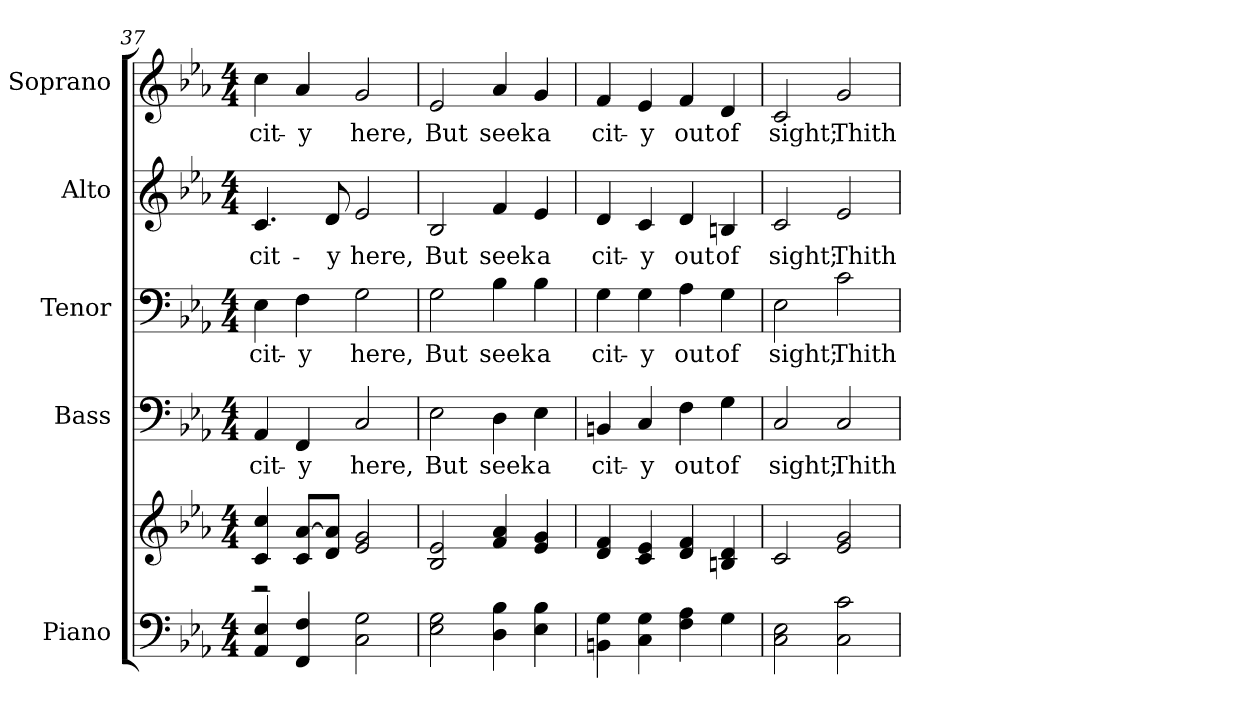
**kern	**kern	**kern	**text	**kern	**text	**kern	**text	**kern	**text
*part5	*part5	*part4	*part4	*part3	*part3	*part2	*part2	*part1	*part1
*staff6	*staff5	*staff4	*staff4	*staff3	*staff3	*staff2	*staff2	*staff1	*staff1
*I"Piano	*	*I"Bass	*	*I"Tenor	*	*I"Alto	*	*I"Soprano	*
*I'Pno.	*	*I'B.	*	*I'T.	*	*I'A.	*	*I'S.	*
!!LO:PB:g=z
*clefF4	*clefG2	*clefF4	*	*clefF4	*	*clefG2	*	*clefG2	*
*k[b-e-a-]	*k[b-e-a-]	*k[b-e-a-]	*	*k[b-e-a-]	*	*k[b-e-a-]	*	*k[b-e-a-]	*
*E-:	*E-:	*E-:	*	*E-:	*	*E-:	*	*E-:	*
*M4/4	*M4/4	*M4/4	*	*M4/4	*	*M4/4	*	*M4/4	*
=37	=37	=37	=37	=37	=37	=37	=37	=37	=37
*	*^	*	*	*	*	*	*	*	*
!	!	!	!	!LO:LY:b:color=#000000	!	!	!	!	!	!
!	!	!	!	!	!	!LO:LY:b:color=#000000	!	!	!	!
!	!	!	!	!	!	!	!	!LO:LY:b:color=#000000	!	!
!	!	!	!	!	!	!	!	!	!	!LO:LY:b:color=#000000
4AA-i/ 4E-i	4ci/ 4cci	2r	4AA-i/	cit-	4E-i\	cit-	4.ci/	cit-	4cci\	cit-
!	!	!	!	!LO:LY:b:color=#000000	!	!	!	!	!	!
!	!	!	!	!	!	!LO:LY:b:color=#000000	!	!	!	!
!	!	!	!	!	!	!	!	!	!	!LO:LY:b:color=#000000
4FFi/ 4Fi	8ci/ [>8a-iL	.	4FFi/	-y	4Fi\	-y	.	.	4a-i/	-y
!	!	!	!	!	!	!	!	!LO:LY:b:color=#000000	!	!
.	8di/ 8a-i]J	.	.	.	.	.	8di/	-y	.	.
!	!	!	!	!LO:LY:b:color=#000000	!	!	!	!	!	!
!	!	!	!	!	!	!LO:LY:b:color=#000000	!	!	!	!
!	!	!	!	!	!	!	!	!LO:LY:b:color=#000000	!	!
!	!	!	!	!	!	!	!	!	!	!LO:LY:b:color=#000000
2Ci\ 2Gi	2e-i/ 2gi	2ryy	2Ci/	here,	2Gi\	here,	2e-i/	here,	2gi/	here,
*	*v	*v	*	*	*	*	*	*	*	*
=38	=38	=38	=38	=38	=38	=38	=38	=38	=38
*	*^	*	*	*	*	*	*	*	*
!	!	!	!	!LO:LY:b:color=#000000	!	!	!	!	!	!
*	*v	*v	*	*	*	*	*	*	*	*
*	*^	*	*	*	*	*	*	*	*
!	!	!	!	!	!	!LO:LY:b:color=#000000	!	!	!	!
*	*v	*v	*	*	*	*	*	*	*	*
*	*^	*	*	*	*	*	*	*	*
!	!	!	!	!	!	!	!	!LO:LY:b:color=#000000	!	!
*	*v	*v	*	*	*	*	*	*	*	*
*	*^	*	*	*	*	*	*	*	*
!	!	!	!	!	!	!	!	!	!	!LO:LY:b:color=#000000
*	*v	*v	*	*	*	*	*	*	*	*
2E-i\ 2Gi	2B-i/ 2e-i	2E-i\	But	2Gi\	But	2B-i/	But	2e-i/	But
!	!	!	!LO:LY:b:color=#000000	!	!	!	!	!	!
!	!	!	!	!	!LO:LY:b:color=#000000	!	!	!	!
!	!	!	!	!	!	!	!LO:LY:b:color=#000000	!	!
!	!	!	!	!	!	!	!	!	!LO:LY:b:color=#000000
4Di\ 4B-i	4fi/ 4a-i	4Di\	seek	4B-i\	seek	4fi/	seek	4a-i/	seek
!	!	!	!LO:LY:b:color=#000000	!	!	!	!	!	!
!	!	!	!	!	!LO:LY:b:color=#000000	!	!	!	!
!	!	!	!	!	!	!	!LO:LY:b:color=#000000	!	!
!	!	!	!	!	!	!	!	!	!LO:LY:b:color=#000000
4E-i\ 4B-i	4e-i/ 4gi	4E-i\	a	4B-i\	a	4e-i/	a	4gi/	a
=39	=39	=39	=39	=39	=39	=39	=39	=39	=39
!	!	!	!LO:LY:b:color=#000000	!	!	!	!	!	!
!	!	!	!	!	!LO:LY:b:color=#000000	!	!	!	!
!	!	!	!	!	!	!	!LO:LY:b:color=#000000	!	!
!	!	!	!	!	!	!	!	!	!LO:LY:b:color=#000000
4BBni\ 4Gi	4di/ 4fi	4BBni/	cit-	4Gi\	cit-	4di/	cit-	4fi/	cit-
!	!	!	!LO:LY:b:color=#000000	!	!	!	!	!	!
!	!	!	!	!	!LO:LY:b:color=#000000	!	!	!	!
!	!	!	!	!	!	!	!LO:LY:b:color=#000000	!	!
!	!	!	!	!	!	!	!	!	!LO:LY:b:color=#000000
4Ci\ 4Gi	4ci/ 4e-i	4Ci/	-y	4Gi\	-y	4ci/	-y	4e-i/	-y
!	!	!	!LO:LY:b:color=#000000	!	!	!	!	!	!
!	!	!	!	!	!LO:LY:b:color=#000000	!	!	!	!
!	!	!	!	!	!	!	!LO:LY:b:color=#000000	!	!
!	!	!	!	!	!	!	!	!	!LO:LY:b:color=#000000
4Fi\ 4A-i	4di/ 4fi	4Fi\	out	4A-i\	out	4di/	out	4fi/	out
!	!	!	!LO:LY:b:color=#000000	!	!	!	!	!	!
!	!	!	!	!	!LO:LY:b:color=#000000	!	!	!	!
!	!	!	!	!	!	!	!LO:LY:b:color=#000000	!	!
!	!	!	!	!	!	!	!	!	!LO:LY:b:color=#000000
4Gi\	4Bni/ 4di	4Gi\	of	4Gi\	of	4Bni/	of	4di/	of
!!LO:PB:g=z
=40	=40	=40	=40	=40	=40	=40	=40	=40	=40
!	!	!	!LO:LY:b:color=#000000	!	!	!	!	!	!
!	!	!	!	!	!LO:LY:b:color=#000000	!	!	!	!
!	!	!	!	!	!	!	!LO:LY:b:color=#000000	!	!
!	!	!	!	!	!	!	!	!	!LO:LY:b:color=#000000
2Ci\ 2E-i	2ci/	2Ci/	sight;	2E-i\	sight;	2ci/	sight;	2ci/	sight;
!	!	!	!LO:LY:b:color=#000000	!	!	!	!	!	!
!	!	!	!	!	!LO:LY:b:color=#000000	!	!	!	!
!	!	!	!	!	!	!	!LO:LY:b:color=#000000	!	!
!	!	!	!	!	!	!	!	!	!LO:LY:b:color=#000000
2Ci\ 2ci	2e-i/ 2gi	2Ci/	Thith-	2ci\	Thith-	2e-i/	Thith-	2gi/	Thith-
=	=	=	=	=	=	=	=	=	=
*-	*-	*-	*-	*-	*-	*-	*-	*-	*-
